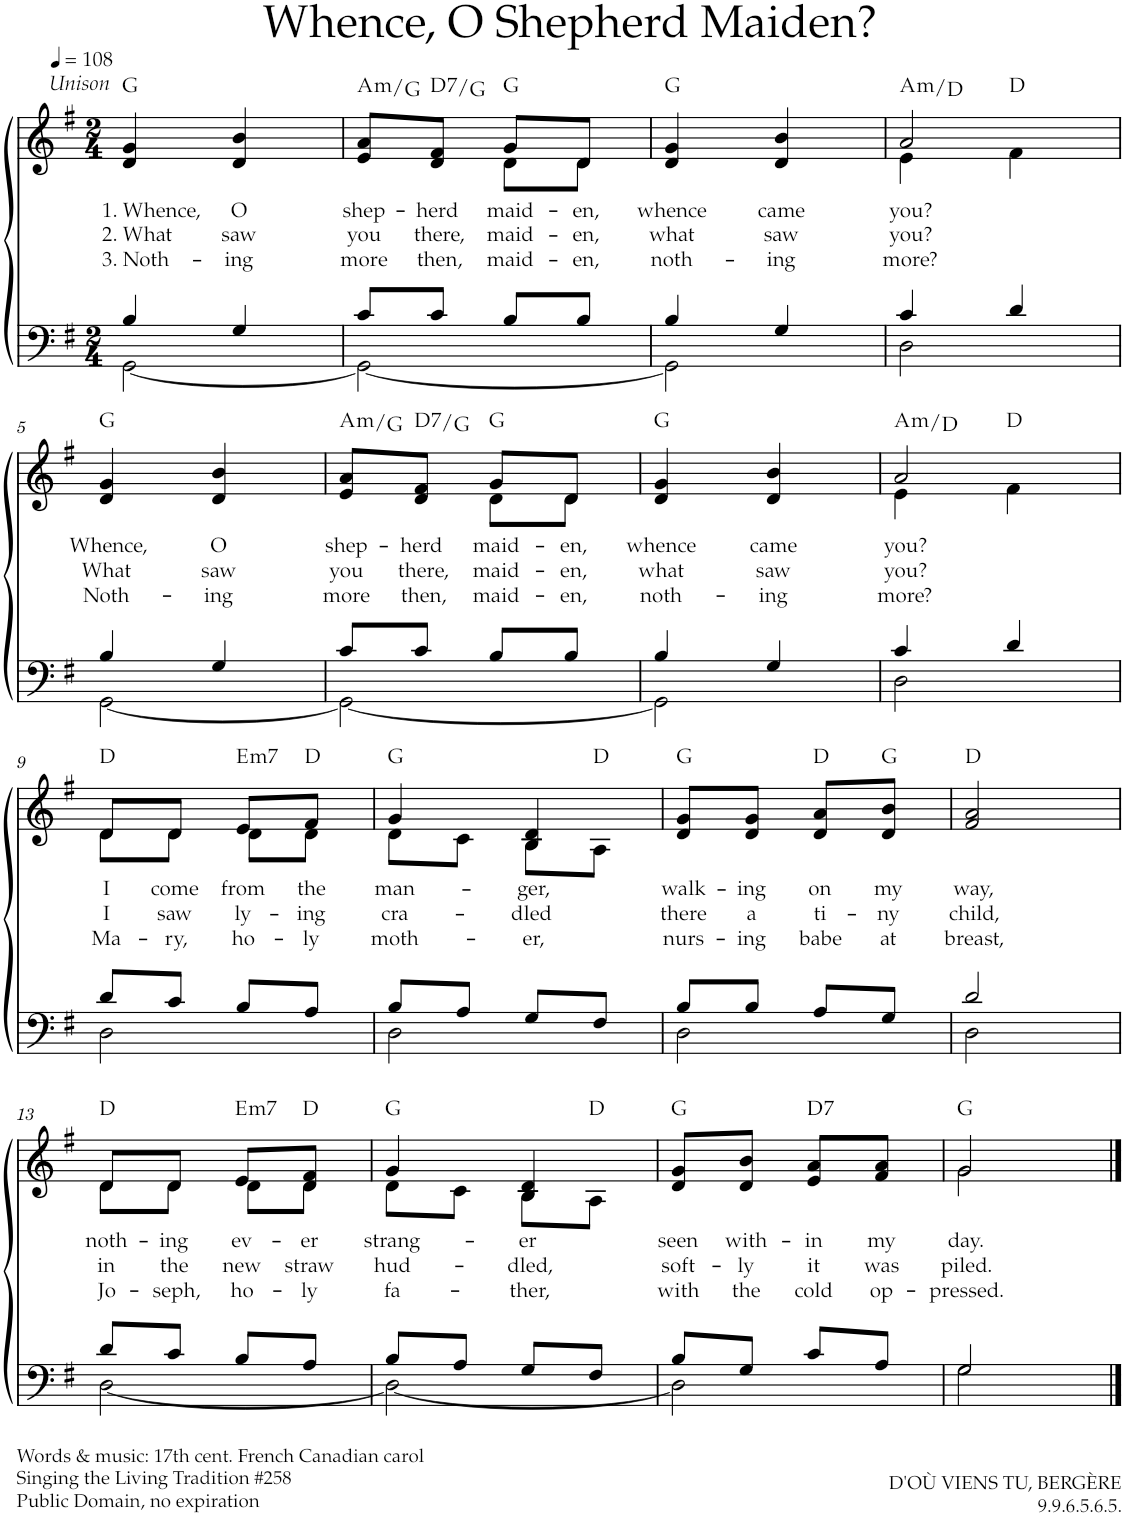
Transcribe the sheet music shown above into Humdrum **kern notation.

**kern	**kern	**text	**text	**text	**harte
*part2	*part1	*part1	*part1	*part1	*part1
*staff2	*staff1	*staff1	*staff1	*staff1	*
*I"Piano	*I"Piano	*	*	*	*
*I'Pno	*I'Pno	*	*	*	*
*clefF4	*clefG2	*	*	*	*
*k[f#]	*k[f#]	*	*	*	*
*M2/4	*M2/4	*	*	*	*
*MM108	*MM108	*	*	*	*
=1	=1	=1	=1	=1	=1
*^	*	*	*	*	*
!	!	!LO:TX:a:i:t=Unison	!	!	!	!
!	!	!	!LO:LY:b	!LO:LY:b	!LO:LY:b	!
4B/	[<2GG\	4d/ 4g/	1. Whence,	2. What	3. Noth-	G:maj
!	!	!	!LO:LY:b	!LO:LY:b	!LO:LY:b	!
4G/	.	4d/ 4b/	O	saw	-ing	.
=2	=2	=2	=2	=2	=2	=2
!	!	!	!LO:LY:b	!LO:LY:b	!LO:LY:b	!LO:H:kt=m
*	*	*^	*	*	*	*
8c/L	2GG\_	8e/ 8a/L	4ryy	shep-	you	more	A:min/b7
!	!	!	!	!LO:LY:b	!LO:LY:b	!LO:LY:b	!LO:H:kt=7
8c/J	.	8d/ 8f#/J	.	-herd	there,	then,	D:7/4
!	!	!	!	!LO:LY:b	!LO:LY:b	!LO:LY:b	!
8B/L	.	8g/L	8d\L	maid-	maid-	maid-	G:maj
!	!	!	!	!LO:LY:b	!LO:LY:b	!LO:LY:b	!
8B/J	.	8d/J	8d\J	-en,	-en,	-en,	.
=3	=3	=3	=3	=3	=3	=3	=3
!	!	!	!	!LO:LY:b	!LO:LY:b	!LO:LY:b	!
*	*	*v	*v	*	*	*	*
4B/	2GG\]	4d/ 4g/	whence	what	noth-	G:maj
!	!	!	!LO:LY:b	!LO:LY:b	!LO:LY:b	!
4G/	.	4d/ 4b/	came	saw	-ing	.
=4	=4	=4	=4	=4	=4	=4
!	!	!	!LO:LY:b	!LO:LY:b	!LO:LY:b	!LO:H:kt=m
*	*	*^	*	*	*	*
4c/	2D\	2a/	4e\	you?	you?	more?	A:min/4
4d/	.	.	4f#\	.	.	.	D:maj
!!LO:LB:g=z
=5	=5	=5	=5	=5	=5	=5	=5
!	!	!	!	!LO:LY:b	!LO:LY:b	!LO:LY:b	!
*	*	*v	*v	*	*	*	*
4B/	[<2GG\	4d/ 4g/	Whence,	What	Noth-	G:maj
!	!	!	!LO:LY:b	!LO:LY:b	!LO:LY:b	!
4G/	.	4d/ 4b/	O	saw	-ing	.
=6	=6	=6	=6	=6	=6	=6
!	!	!	!LO:LY:b	!LO:LY:b	!LO:LY:b	!LO:H:kt=m
*	*	*^	*	*	*	*
8c/L	2GG\_	8e/ 8a/L	4ryy	shep-	you	more	A:min/b7
!	!	!	!	!LO:LY:b	!LO:LY:b	!LO:LY:b	!LO:H:kt=7
8c/J	.	8d/ 8f#/J	.	-herd	there,	then,	D:7/4
!	!	!	!	!LO:LY:b	!LO:LY:b	!LO:LY:b	!
8B/L	.	8g/L	8d\L	maid-	maid-	maid-	G:maj
!	!	!	!	!LO:LY:b	!LO:LY:b	!LO:LY:b	!
8B/J	.	8d/J	8d\J	-en,	-en,	-en,	.
=7	=7	=7	=7	=7	=7	=7	=7
!	!	!	!	!LO:LY:b	!LO:LY:b	!LO:LY:b	!
*	*	*v	*v	*	*	*	*
4B/	2GG\]	4d/ 4g/	whence	what	noth-	G:maj
!	!	!	!LO:LY:b	!LO:LY:b	!LO:LY:b	!
4G/	.	4d/ 4b/	came	saw	-ing	.
=8	=8	=8	=8	=8	=8	=8
!	!	!	!LO:LY:b	!LO:LY:b	!LO:LY:b	!LO:H:kt=m
*	*	*^	*	*	*	*
4c/	2D\	2a/	4e\	you?	you?	more?	A:min/4
4d/	.	.	4f#\	.	.	.	D:maj
!!LO:LB:g=z	!!
=9	=9	=9	=9	=9	=9	=9	=9
!	!	!	!	!LO:LY:b	!LO:LY:b	!LO:LY:b	!
8d/L	2D\	8d/L	8d\L	I	I	Ma-	D:maj
!	!	!	!	!LO:LY:b	!LO:LY:b	!LO:LY:b	!
8c/J	.	8d/J	8d\J	come	saw	-ry,	.
!	!	!	!	!LO:LY:b	!LO:LY:b	!LO:LY:b	!LO:H:kt=m7
8B/L	.	8e/L	8d\L	from	ly-	ho-	E:min7
!	!	!	!	!LO:LY:b	!LO:LY:b	!LO:LY:b	!
8A/J	.	8f#/J	8d\J	the	-ing	-ly	D:maj
=10	=10	=10	=10	=10	=10	=10	=10
!	!	!	!	!LO:LY:b	!LO:LY:b	!LO:LY:b	!
8B/L	2D\	4g/	8d\L	man-	cra-	moth-	G:maj
8A/J	.	.	8c\J	.	.	.	.
!	!	!	!	!LO:LY:b	!LO:LY:b	!LO:LY:b	!
8G/L	.	4B/ 4d/	8B\L	-ger,	-dled	-er,	.
8F#/J	.	.	8A\J	.	.	.	D:maj
=11	=11	=11	=11	=11	=11	=11	=11
!	!	!	!	!LO:LY:b	!LO:LY:b	!LO:LY:b	!
*	*	*v	*v	*	*	*	*
8B/L	2D\	8d/ 8g/L	walk-	there	nurs-	G:maj
!	!	!	!LO:LY:b	!LO:LY:b	!LO:LY:b	!
8B/J	.	8d/ 8g/J	-ing	a	-ing	.
!	!	!	!LO:LY:b	!LO:LY:b	!LO:LY:b	!
8A/L	.	8d/ 8a/L	on	ti-	babe	D:maj
!	!	!	!LO:LY:b	!LO:LY:b	!LO:LY:b	!
8G/J	.	8d/ 8b/J	my	-ny	at	G:maj
=12	=12	=12	=12	=12	=12	=12
!	!	!	!LO:LY:b	!LO:LY:b	!LO:LY:b	!
2d/	2D\	2f#/ 2a/	way,	child,	breast,	D:maj
!!LO:LB:g=z
=13	=13	=13	=13	=13	=13	=13
!	!	!	!LO:LY:b	!LO:LY:b	!LO:LY:b	!
*	*	*^	*	*	*	*
8d/L	[2D\	8d/L	8d\L	noth-	in	Jo-	D:maj
!	!	!	!	!LO:LY:b	!LO:LY:b	!LO:LY:b	!
8c/J	.	8d/J	8d\J	-ing	the	-seph,	.
!	!	!	!	!LO:LY:b	!LO:LY:b	!LO:LY:b	!LO:H:kt=m7
8B/L	.	8e/L	8d\L	ev-	new	ho-	E:min7
!	!	!	!	!LO:LY:b	!LO:LY:b	!LO:LY:b	!
8A/J	.	8d/ 8f#/J	8d\J	-er	straw	-ly	D:maj
=14	=14	=14	=14	=14	=14	=14	=14
!	!	!	!	!LO:LY:b	!LO:LY:b	!LO:LY:b	!
8B/L	2D\_	4g/	8d\L	strang-	hud-	fa-	G:maj
8A/J	.	.	8c\J	.	.	.	.
!	!	!	!	!LO:LY:b	!LO:LY:b	!LO:LY:b	!
8G/L	.	4B/ 4d/	8B\L	-er	-dled,	-ther,	.
8F#/J	.	.	8A\J	.	.	.	D:maj
=15	=15	=15	=15	=15	=15	=15	=15
!	!	!	!	!LO:LY:b	!LO:LY:b	!LO:LY:b	!
*	*	*v	*v	*	*	*	*
8B/L	2D\]	8d/ 8g/L	seen	soft-	with	G:maj
!	!	!	!LO:LY:b	!LO:LY:b	!LO:LY:b	!
8G/J	.	8d/ 8b/J	with-	-ly	the	.
!	!	!	!LO:LY:b	!LO:LY:b	!LO:LY:b	!LO:H:kt=7
8c/L	.	8e/ 8a/L	-in	it	cold	D:7
!	!	!	!LO:LY:b	!LO:LY:b	!LO:LY:b	!
8A/J	.	8f#/ 8a/J	my	was	op-	.
=16	=16	=16	=16	=16	=16	=16
!	!	!	!LO:LY:b	!LO:LY:b	!LO:LY:b	!
*	*	*^	*	*	*	*
2G/	2G\	2g/	2g\	day.	piled.	-pressed.	G:maj
*v	*v	*	*	*	*	*	*
*	*v	*v	*	*	*	*
==	==	==	==	==	==
*-	*-	*-	*-	*-	*-
